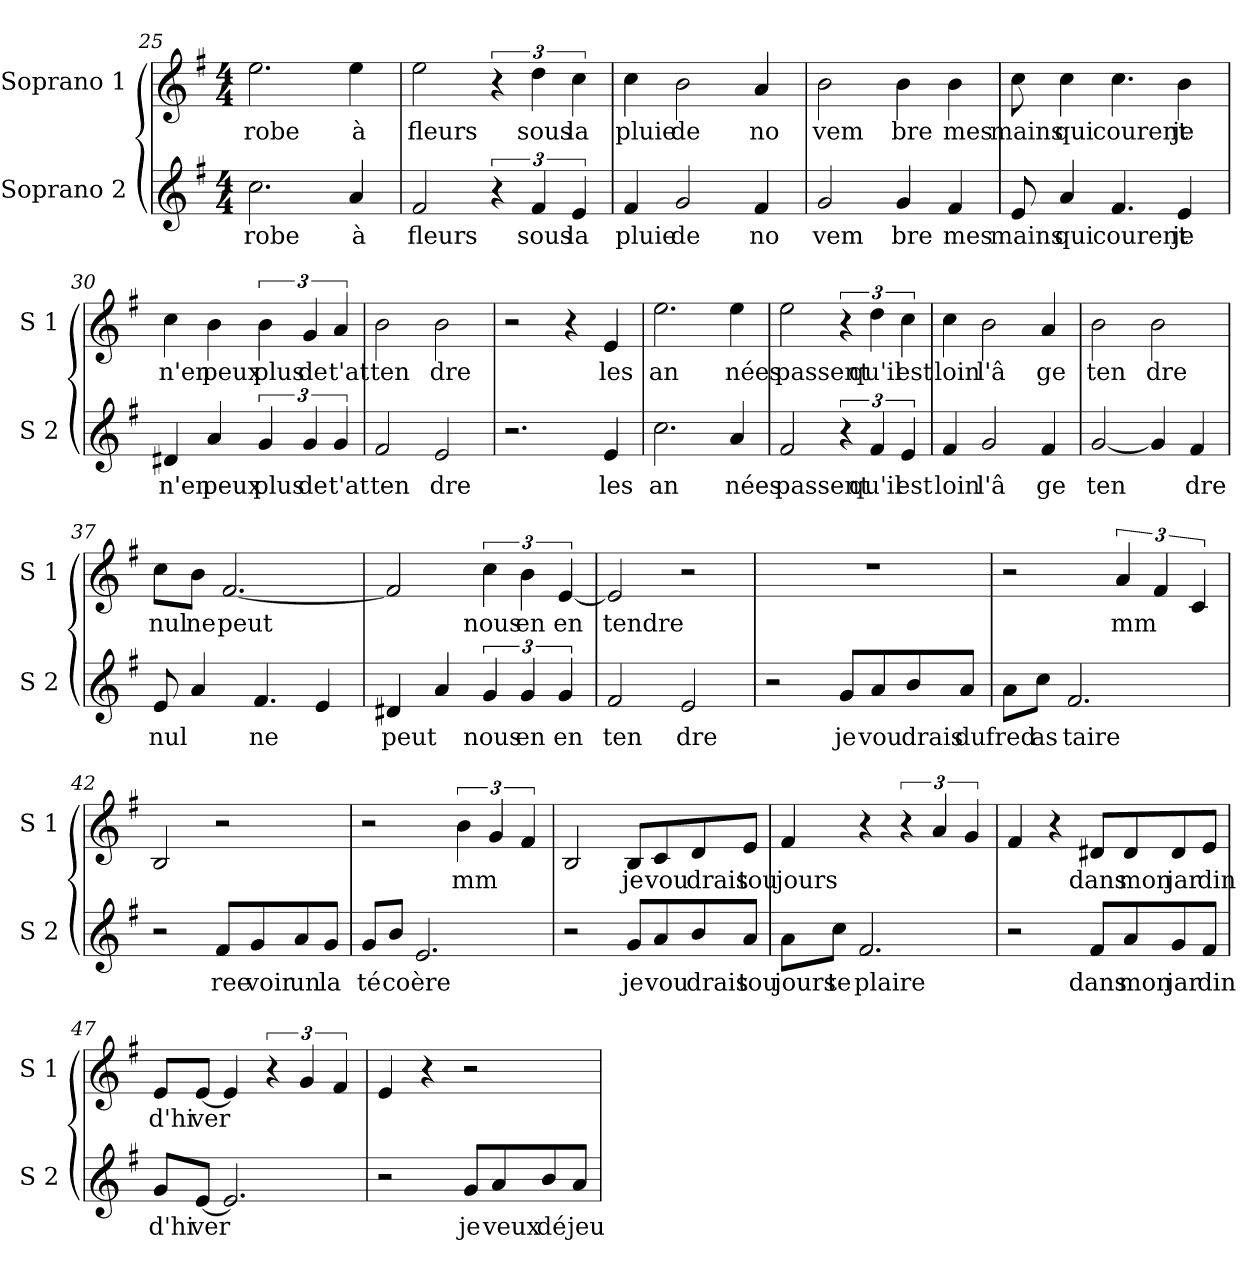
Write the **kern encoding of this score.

**kern	**text	**kern	**text
*part2	*part2	*part1	*part1
*staff2	*staff2	*staff1	*staff1
*I"Soprano 2	*	*I"Soprano 1	*
*I'S 2	*	*I'S 1	*
!!LO:LB:g=z
*clefG2	*	*clefG2	*
*k[f#]	*	*k[f#]	*
*G:	*	*G:	*
*M4/4	*	*M4/4	*
=25	=25	=25	=25
!	!LO:LY:b	!	!LO:LY:b
2.cc\	robe	2.ee\	robe
!	!LO:LY:b	!	!LO:LY:b
4a/	à	4ee\	à
=26	=26	=26	=26
!	!LO:LY:b	!	!LO:LY:b
2f#/	fleurs	2ee\	fleurs
6r	.	6r	.
!	!LO:LY:b	!	!LO:LY:b
6f#/	sous	6dd\	sous
!	!LO:LY:b	!	!LO:LY:b
6e/	la	6cc\	la
=27	=27	=27	=27
!	!LO:LY:b	!	!LO:LY:b
4f#/	pluie	4cc\	pluie
!	!LO:LY:b	!	!LO:LY:b
2g/	de	2b\	de
!	!LO:LY:b	!	!LO:LY:b
4f#/	no	4a/	no
=28	=28	=28	=28
!	!LO:LY:b	!	!LO:LY:b
2g/	vem	2b\	vem
!	!LO:LY:b	!	!LO:LY:b
4g/	bre	4b\	bre
!	!LO:LY:b	!	!LO:LY:b
4f#/	mes	4b\	mes
!!LO:LB:g=z
=29	=29	=29	=29
!	!LO:LY:b	!	!LO:LY:b
8e/	mains	8cc\	mains
!	!LO:LY:b	!	!LO:LY:b
4a/	qui	4cc\	qui
!	!LO:LY:b	!	!LO:LY:b
4.f#/	courent	4.cc\	courent
!	!LO:LY:b	!	!LO:LY:b
4e/	je	4b\	je
=30	=30	=30	=30
!	!LO:LY:b	!	!LO:LY:b
4d#X/	n'en	4cc\	n'en
!	!LO:LY:b	!	!LO:LY:b
4a/	peux	4b\	peux
!	!LO:LY:b	!	!LO:LY:b
6g/	plus	6b\	plus
!	!LO:LY:b	!	!LO:LY:b
6g/	de	6g/	de
!	!LO:LY:b	!	!LO:LY:b
6g/	t'at	6a/	t'at
=31	=31	=31	=31
!	!LO:LY:b	!	!LO:LY:b
2f#/	ten	2b\	ten
!	!LO:LY:b	!	!LO:LY:b
2e/	dre	2b\	dre
=32	=32	=32	=32
2.r	.	2r	.
.	.	4r	.
!	!LO:LY:b	!	!LO:LY:b
4e/	les	4e/	les
!!LO:LB:g=z
=33	=33	=33	=33
!	!LO:LY:b	!	!LO:LY:b
2.cc\	an	2.ee\	an
!	!LO:LY:b	!	!LO:LY:b
4a/	nées	4ee\	nées
=34	=34	=34	=34
!	!LO:LY:b	!	!LO:LY:b
2f#/	passent	2ee\	passent
6r	.	6r	.
!	!LO:LY:b	!	!LO:LY:b
6f#/	qu'il	6dd\	qu'il
!	!LO:LY:b	!	!LO:LY:b
6e/	est	6cc\	est
=35	=35	=35	=35
!	!LO:LY:b	!	!LO:LY:b
4f#/	loin	4cc\	loin
!	!LO:LY:b	!	!LO:LY:b
2g/	l'â	2b\	l'â
!	!LO:LY:b	!	!LO:LY:b
4f#/	ge	4a/	ge
=36	=36	=36	=36
!	!LO:LY:b	!	!LO:LY:b
[2g/	ten	2b\	ten
!	!	!	!LO:LY:b
4g/]	.	2b\	dre
!	!LO:LY:b	!	!
4f#/	dre	.	.
!!LO:LB:g=z
=37	=37	=37	=37
!	!LO:LY:b	!	!LO:LY:b
8e/	nul	8cc\L	nul
!	!	!	!LO:LY:b
4a/	.	8b\J	ne
!	!	!	!LO:LY:b
.	.	[2.f#/	peut
!	!LO:LY:b	!	!
4.f#/	ne	.	.
4e/	.	.	.
=38	=38	=38	=38
!	!LO:LY:b	!	!
4d#X/	peut	2f#/]	.
4a/	.	.	.
!	!LO:LY:b	!	!LO:LY:b
6g/	nous	6cc\	nous
!	!LO:LY:b	!	!LO:LY:b
6g/	en	6b\	en
!	!LO:LY:b	!	!LO:LY:b
6g/	en	[6e/	en
=39	=39	=39	=39
!	!LO:LY:b	!	!LO:LY:b
2f#/	ten	2e/]	tendre
!	!LO:LY:b	!	!
2e/	dre	2r	.
=40	=40	=40	=40
2r	.	1r	.
!	!LO:LY:b	!	!
8g/L	je	.	.
!	!LO:LY:b	!	!
8a/	vou	.	.
!	!LO:LY:b	!	!
8b/	drais	.	.
!	!LO:LY:b	!	!
8a/J	du	.	.
!!LO:LB:g=z
=41	=41	=41	=41
!	!LO:LY:b	!	!
8a\L	fred	2r	.
!	!LO:LY:b	!	!
8cc\J	as	.	.
!	!LO:LY:b	!	!
2.f#/	taire	.	.
!	!	!	!LO:LY:b
.	.	6a/	mm
.	.	6f#/	.
.	.	6c/	.
=42	=42	=42	=42
2r	.	2B/	.
!	!LO:LY:b	!	!
8f#/L	ree	2r	.
!	!LO:LY:b	!	!
8g/	voir	.	.
!	!LO:LY:b	!	!
8a/	un	.	.
!	!LO:LY:b	!	!
8g/J	la	.	.
=43	=43	=43	=43
!	!LO:LY:b	!	!
8g/L	té	2r	.
!	!LO:LY:b	!	!
8b/J	co	.	.
!	!LO:LY:b	!	!
2.e/	ère	.	.
!	!	!	!LO:LY:b
.	.	6b\	mm
.	.	6g/	.
.	.	6f#/	.
=44	=44	=44	=44
2r	.	2B/	.
!	!LO:LY:b	!	!LO:LY:b
8g/L	je	8B/L	je
!	!LO:LY:b	!	!LO:LY:b
8a/	vou	8c/	vou
!	!LO:LY:b	!	!LO:LY:b
8b/	drais	8d/	drais
!	!LO:LY:b	!	!LO:LY:b
8a/J	tou	8e/J	tou
!!LO:PB:g=z
=45	=45	=45	=45
!	!LO:LY:b	!	!LO:LY:b
8a\L	jours	4f#/	jours
!	!LO:LY:b	!	!
8cc\J	te	.	.
!	!LO:LY:b	!	!
2.f#/	plaire	4r	.
!	!	!	!LO:LY:b
.	.	6r	mm
.	.	6a/	.
.	.	6g/	.
=46	=46	=46	=46
2r	.	4f#/	.
.	.	4r	.
!	!LO:LY:b	!	!LO:LY:b
8f#/L	dans	8d#X/L	dans
!	!LO:LY:b	!	!LO:LY:b
8a/	mon	8d#/	mon
!	!LO:LY:b	!	!LO:LY:b
8g/	jar	8d#/	jar
!	!LO:LY:b	!	!LO:LY:b
8f#/J	din	8e/J	din
=47	=47	=47	=47
!	!LO:LY:b	!	!LO:LY:b
8g/L	d'hi	8e/L	d'hi
!	!LO:LY:b	!	!LO:LY:b
[8e/J	ver	[8e/J	ver
2.e/]	.	4e/]	.
!	!	!	!LO:LY:b
.	.	6r	mm
.	.	6g/	.
.	.	6f#/	.
=48	=48	=48	=48
2r	.	4e/	.
.	.	4r	.
!	!LO:LY:b	!	!
8g/L	je	2r	.
!	!LO:LY:b	!	!
8a/	veux	.	.
!	!LO:LY:b	!	!
8b/	dé	.	.
!	!LO:LY:b	!	!
8a/J	jeu	.	.
=	=	=	=
*-	*-	*-	*-
